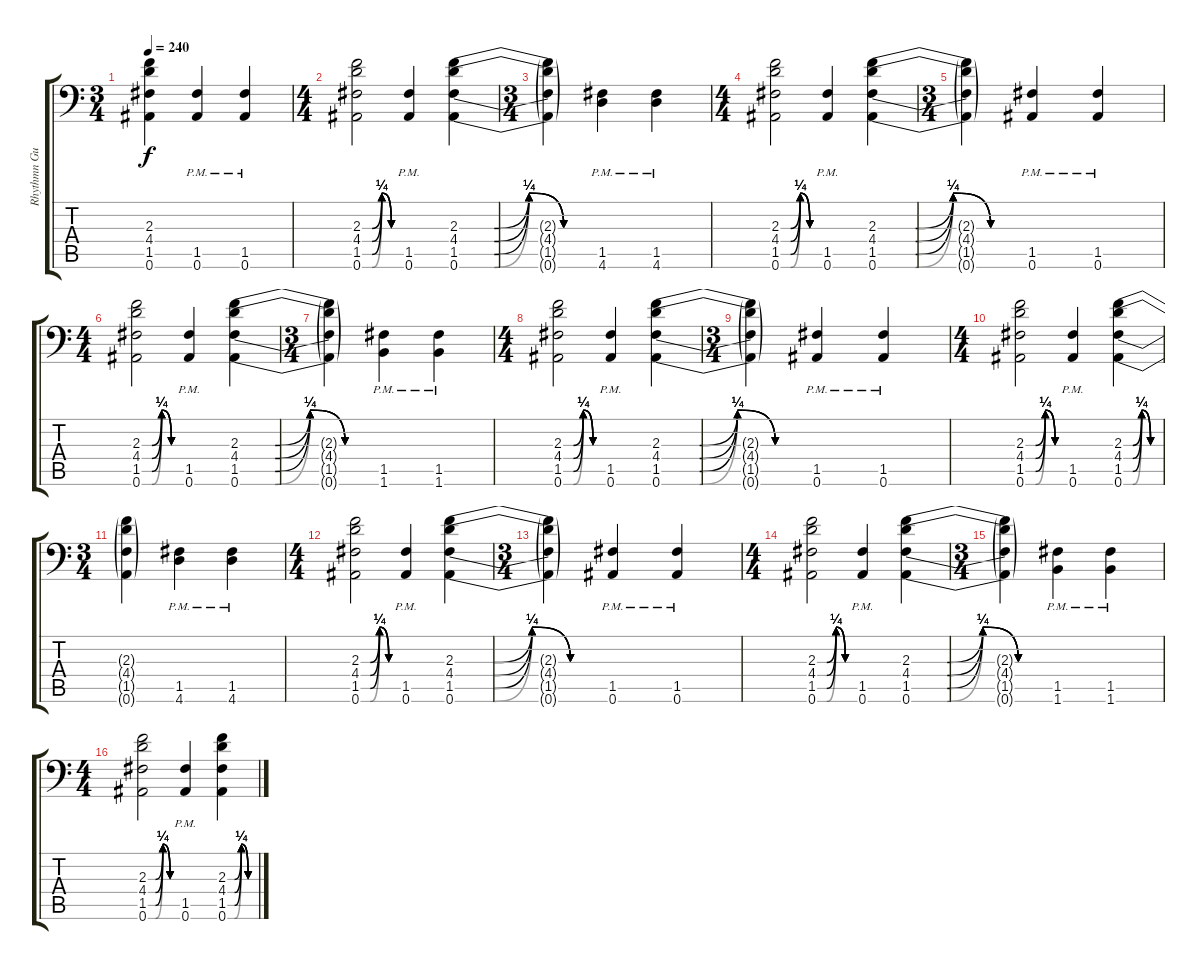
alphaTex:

\track ("Rhythmn Guitar #1" "Rhythmn Gu") {instrument overdrivenguitar}
\staff {score tabs}
\tuning (C4 G3 Eb3 Bb2 F2 Bb1) {hide}
\ts (3 4)
\tempo 240
\clef f4
\ks c
(2.3{t} 4.4{t} 1.5{t} 0.6{t}).4{dy f} (1.5{pm} 0.6{pm}).4 (1.5{pm} 0.6{pm}).4 |
\ts (4 4)
(2.3{be (custom 0 0 15 0 30 1 45 0 60 0)} 4.4{be (custom 0 0 15 0 30 1 45 0 60 0)} 1.5{be (custom 0 0 15 0 30 1 45 0 60 0)} 0.6{be (custom 0 0 15 0 30 1 45 0 60 0)}).2 (1.5{pm} 0.6{pm}).4 (2.3{be (custom 0 0 15 0 30 1 45 0 60 0)} 4.4{be (custom 0 0 15 0 30 1 45 0 60 0)} 1.5{be (custom 0 0 15 0 30 1 45 0 60 0)} 0.6{be (custom 0 0 15 0 30 1 45 0 60 0)}).4 |
\ts (3 4)
(2.3{t} 4.4{t} 1.5{t} 0.6{t}).4 (1.5{pm} 4.6{pm}).4 (1.5{pm} 4.6{pm}).4 |
\ts (4 4)
(2.3{be (custom 0 0 15 0 30 1 45 0 60 0)} 4.4{be (custom 0 0 15 0 30 1 45 0 60 0)} 1.5{be (custom 0 0 15 0 30 1 45 0 60 0)} 0.6{be (custom 0 0 15 0 30 1 45 0 60 0)}).2 (1.5{pm} 0.6{pm}).4 (2.3{be (custom 0 0 15 0 30 1 45 0 60 0)} 4.4{be (custom 0 0 15 0 30 1 45 0 60 0)} 1.5{be (custom 0 0 15 0 30 1 45 0 60 0)} 0.6{be (custom 0 0 15 0 30 1 45 0 60 0)}).4 |
\ts (3 4)
(2.3{t} 4.4{t} 1.5{t} 0.6{t}).4 (1.5{pm} 0.6{pm}).4 (1.5{pm} 0.6{pm}).4 |
\ts (4 4)
(2.3{be (custom 0 0 15 0 30 1 45 0 60 0)} 4.4{be (custom 0 0 15 0 30 1 45 0 60 0)} 1.5{be (custom 0 0 15 0 30 1 45 0 60 0)} 0.6{be (custom 0 0 15 0 30 1 45 0 60 0)}).2 (1.5{pm} 0.6{pm}).4 (2.3{be (custom 0 0 15 0 30 1 45 0 60 0)} 4.4{be (custom 0 0 15 0 30 1 45 0 60 0)} 1.5{be (custom 0 0 15 0 30 1 45 0 60 0)} 0.6{be (custom 0 0 15 0 30 1 45 0 60 0)}).4 |
\ts (3 4)
(2.3{t} 4.4{t} 1.5{t} 0.6{t}).4 (1.5{pm} 1.6{pm}).4 (1.5{pm} 1.6{pm}).4 |
\ts (4 4)
(2.3{be (custom 0 0 15 0 30 1 45 0 60 0)} 4.4{be (custom 0 0 15 0 30 1 45 0 60 0)} 1.5{be (custom 0 0 15 0 30 1 45 0 60 0)} 0.6{be (custom 0 0 15 0 30 1 45 0 60 0)}).2 (1.5{pm} 0.6{pm}).4 (2.3{be (custom 0 0 15 0 30 1 45 0 60 0)} 4.4{be (custom 0 0 15 0 30 1 45 0 60 0)} 1.5{be (custom 0 0 15 0 30 1 45 0 60 0)} 0.6{be (custom 0 0 15 0 30 1 45 0 60 0)}).4 |
\ts (3 4)
(2.3{t} 4.4{t} 1.5{t} 0.6{t}).4 (1.5{pm} 0.6{pm}).4 (1.5{pm} 0.6{pm}).4 |
\ts (4 4)
(2.3{be (custom 0 0 15 0 30 1 45 0 60 0)} 4.4{be (custom 0 0 15 0 30 1 45 0 60 0)} 1.5{be (custom 0 0 15 0 30 1 45 0 60 0)} 0.6{be (custom 0 0 15 0 30 1 45 0 60 0)}).2 (1.5{pm} 0.6{pm}).4 (2.3{be (custom 0 0 15 0 30 1 45 0 60 0)} 4.4{be (custom 0 0 15 0 30 1 45 0 60 0)} 1.5{be (custom 0 0 15 0 30 1 45 0 60 0)} 0.6{be (custom 0 0 15 0 30 1 45 0 60 0)}).4 |
\ts (3 4)
(2.3{t} 4.4{t} 1.5{t} 0.6{t}).4 (1.5{pm} 4.6{pm}).4 (1.5{pm} 4.6{pm}).4 |
\ts (4 4)
(2.3{be (custom 0 0 15 0 30 1 45 0 60 0)} 4.4{be (custom 0 0 15 0 30 1 45 0 60 0)} 1.5{be (custom 0 0 15 0 30 1 45 0 60 0)} 0.6{be (custom 0 0 15 0 30 1 45 0 60 0)}).2 (1.5{pm} 0.6{pm}).4 (2.3{be (custom 0 0 15 0 30 1 45 0 60 0)} 4.4{be (custom 0 0 15 0 30 1 45 0 60 0)} 1.5{be (custom 0 0 15 0 30 1 45 0 60 0)} 0.6{be (custom 0 0 15 0 30 1 45 0 60 0)}).4 |
\ts (3 4)
(2.3{t} 4.4{t} 1.5{t} 0.6{t}).4 (1.5{pm} 0.6{pm}).4 (1.5{pm} 0.6{pm}).4 |
\ts (4 4)
(2.3{be (custom 0 0 15 0 30 1 45 0 60 0)} 4.4{be (custom 0 0 15 0 30 1 45 0 60 0)} 1.5{be (custom 0 0 15 0 30 1 45 0 60 0)} 0.6{be (custom 0 0 15 0 30 1 45 0 60 0)}).2 (1.5{pm} 0.6{pm}).4 (2.3{be (custom 0 0 15 0 30 1 45 0 60 0)} 4.4{be (custom 0 0 15 0 30 1 45 0 60 0)} 1.5{be (custom 0 0 15 0 30 1 45 0 60 0)} 0.6{be (custom 0 0 15 0 30 1 45 0 60 0)}).4 |
\ts (3 4)
(2.3{t} 4.4{t} 1.5{t} 0.6{t}).4 (1.5{pm} 1.6{pm}).4 (1.5{pm} 1.6{pm}).4 |
\ts (4 4)
(2.3{be (custom 0 0 15 0 30 1 45 0 60 0)} 4.4{be (custom 0 0 15 0 30 1 45 0 60 0)} 1.5{be (custom 0 0 15 0 30 1 45 0 60 0)} 0.6{be (custom 0 0 15 0 30 1 45 0 60 0)}).2 (1.5{pm} 0.6{pm}).4{volume 9} (2.3{be (custom 0 0 15 0 30 1 45 0 60 0)} 4.4{be (custom 0 0 15 0 30 1 45 0 60 0)} 1.5{be (custom 0 0 15 0 30 1 45 0 60 0)} 0.6{be (custom 0 0 15 0 30 1 45 0 60 0)}).4
